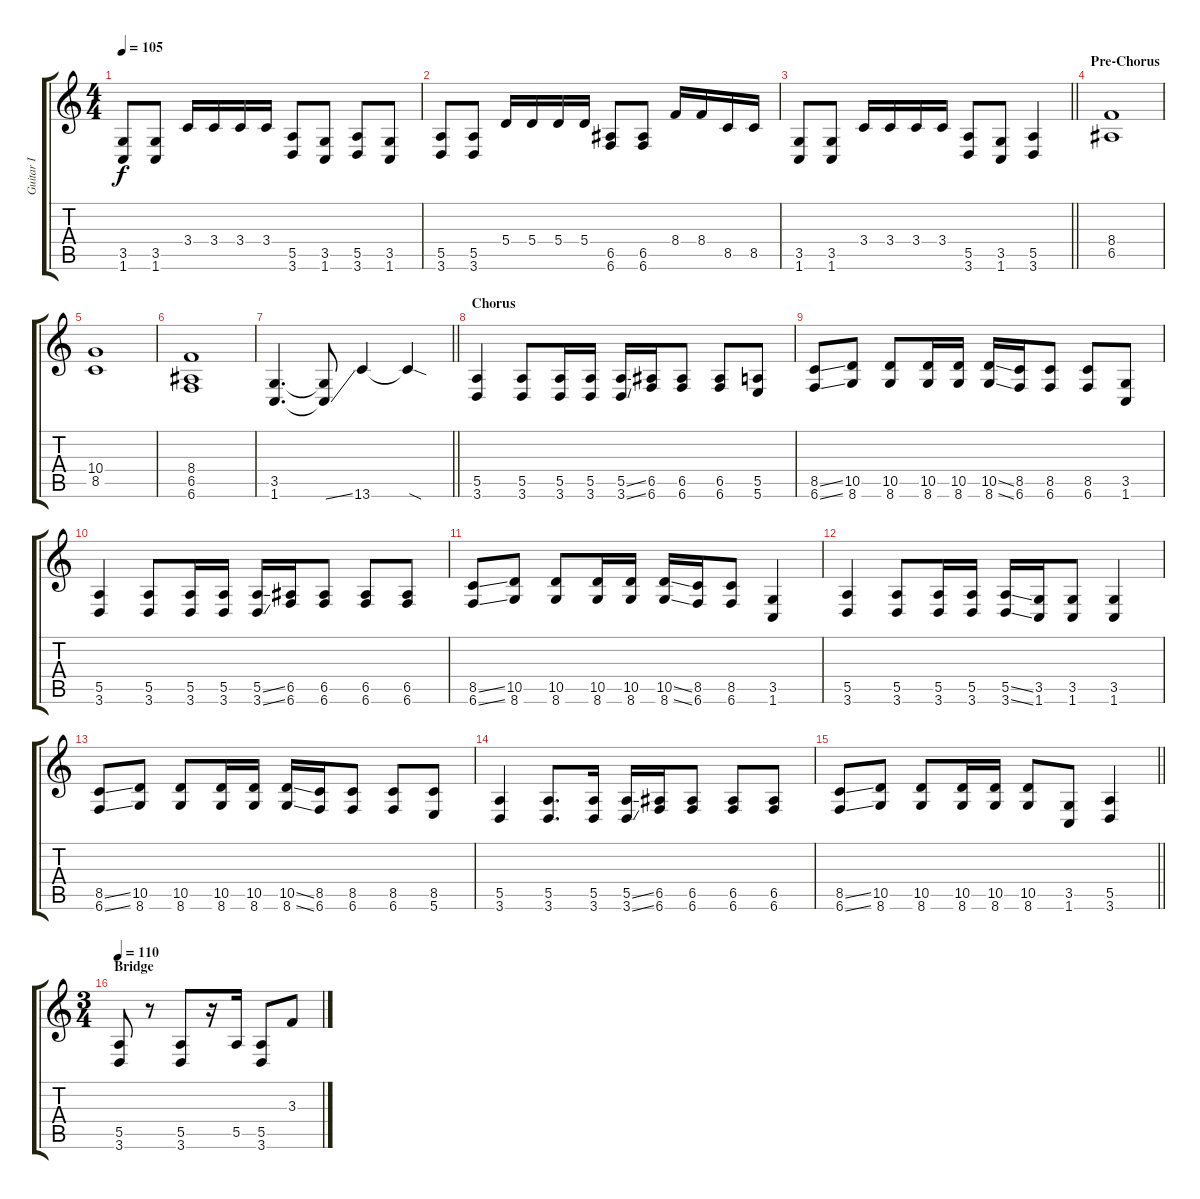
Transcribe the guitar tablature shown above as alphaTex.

\track ("Guitar I" "Guitar I") {instrument distortionguitar}
\staff {score tabs}
\tuning (B3 Gb3 D3 A2 E2 B1) {hide}
\ts (4 4)
\tempo 105
\clef g2
\ks c
(3.5 1.6).8{dy f} (3.5 1.6).8 3.4.16 3.4.16 3.4.16 3.4.16 (5.5 3.6).8 (3.5 1.6).8 (5.5 3.6).8 (3.5 1.6).8 |
(5.5 3.6).8 (5.5 3.6).8 5.4.16 5.4.16 5.4.16 5.4.16 (6.5 6.6).8 (6.5 6.6).8 8.4.16 8.4.16 8.5.16 8.5.16 |
\barLineRight lightlight
(3.5 1.6).8 (3.5 1.6).8 3.4.16 3.4.16 3.4.16 3.4.16 (5.5 3.6).8 (3.5 1.6).8 (5.5 3.6).4 |
\section ("" "Pre-Chorus")
(8.4 6.5).1 |
(10.4 8.5).1 |
(8.4 6.5 6.6).1 |
\barLineRight lightlight
(3.5 1.6).4{d} (3.5{t} 1.6{ss t}).8 13.6.4 13.6{sod t}.4 |
\section ("" "Chorus")
(5.5 3.6).4 (5.5 3.6).8 (5.5 3.6).16 (5.5 3.6).16 (5.5{ss} 3.6{ss}).16 (6.5 6.6).16 (6.5 6.6).8 (6.5 6.6).8 (5.5 5.6).8 |
(8.5{ss} 6.6{ss}).8 (10.5 8.6).8 (10.5 8.6).8 (10.5 8.6).16 (10.5 8.6).16 (10.5{ss} 8.6{ss}).16 (8.5 6.6).16 (8.5 6.6).8 (8.5 6.6).8 (3.5 1.6).8 |
(5.5 3.6).4 (5.5 3.6).8 (5.5 3.6).16 (5.5 3.6).16 (5.5{ss} 3.6{ss}).16 (6.5 6.6).16 (6.5 6.6).8 (6.5 6.6).8 (6.5 6.6).8 |
(8.5{ss} 6.6{ss}).8 (10.5 8.6).8 (10.5 8.6).8 (10.5 8.6).16 (10.5 8.6).16 (10.5{ss} 8.6{ss}).16 (8.5 6.6).16 (8.5 6.6).8 (3.5 1.6).4 |
(5.5 3.6).4 (5.5 3.6).8 (5.5 3.6).16 (5.5 3.6).16 (5.5{ss} 3.6{ss}).16 (3.5 1.6).16 (3.5 1.6).8 (3.5 1.6).4 |
(8.5{ss} 6.6{ss}).8 (10.5 8.6).8 (10.5 8.6).8 (10.5 8.6).16 (10.5 8.6).16 (10.5{ss} 8.6{ss}).16 (8.5 6.6).16 (8.5 6.6).8 (8.5 6.6).8 (8.5 5.6).8 |
(5.5 3.6).4 (5.5 3.6).8{d} (5.5 3.6).16 (5.5{ss} 3.6{ss}).16 (6.5 6.6).16 (6.5 6.6).8 (6.5 6.6).8 (6.5 6.6).8 |
\barLineRight lightlight
(8.5{ss} 6.6{ss}).8 (10.5 8.6).8 (10.5 8.6).8 (10.5 8.6).16 (10.5 8.6).16 (10.5 8.6).8 (3.5 1.6).8 (5.5 3.6).4 |
\ts (3 4)
\section ("" "Bridge")
\tempo 110
(5.5 3.6).8 r.8 (5.5 3.6).8 r.16 5.5.16 (5.5 3.6).8 3.3.8
